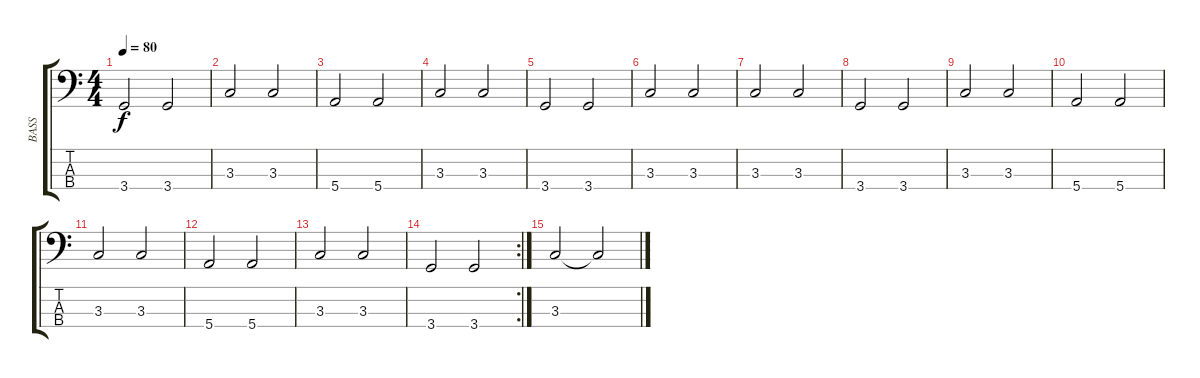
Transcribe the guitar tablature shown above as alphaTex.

\track ("BASS" "BASS") {instrument acousticguitarnylon}
\staff {score tabs}
\tuning (G2 D2 A1 E1) {hide}
\ts (4 4)
\tempo 80
\clef f4
\ks c
3.4.2{dy f} 3.4.2 |
3.3.2 3.3.2 |
5.4.2 5.4.2 |
3.3.2 3.3.2 |
3.4.2 3.4.2 |
3.3.2 3.3.2 |
3.3.2 3.3.2 |
3.4.2 3.4.2 |
3.3.2 3.3.2 |
5.4.2 5.4.2 |
3.3.2 3.3.2 |
5.4.2 5.4.2 |
3.3.2 3.3.2 |
\rc 2
3.4.2 3.4.2 |
3.3.2 3.3{t}.2
